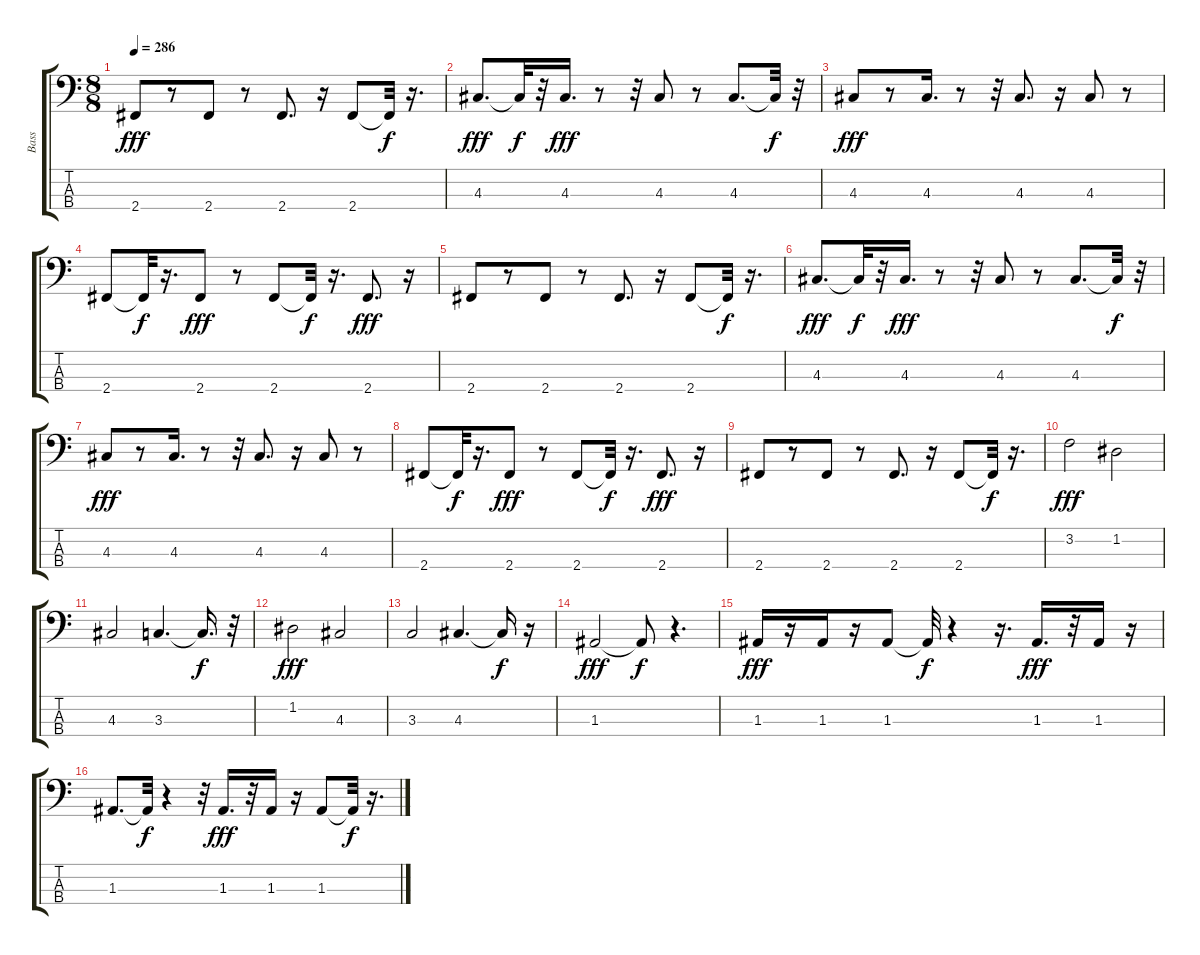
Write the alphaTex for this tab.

\track ("Bass" "Bass") {instrument electricbassfinger}
\staff {score tabs}
\tuning (G2 D2 A1 E1) {hide}
\ts (8 8)
\tempo 286
\clef f4
\ks c
2.4.8{dy fff} r.8 2.4.8 r.8 2.4.8{d} r.16 2.4.8 2.4{t}.32{dy f} r.16{d} |
4.3.8{d dy fff} 4.3{t}.32{dy f} r.32 4.3.16{d dy fff} r.8 r.32 4.3.8 r.8 4.3.8{d} 4.3{t}.32{dy f} r.32 |
4.3.8{dy fff} r.8 4.3.16{d} r.8 r.32 4.3.8{d} r.16 4.3.8 r.8 |
2.4.8 2.4{t}.32{dy f} r.16{d} 2.4.8{dy fff} r.8 2.4.8 2.4{t}.32{dy f} r.16{d} 2.4.8{d dy fff} r.16 |
2.4.8 r.8 2.4.8 r.8 2.4.8{d} r.16 2.4.8 2.4{t}.32{dy f} r.16{d} |
4.3.8{d dy fff} 4.3{t}.32{dy f} r.32 4.3.16{d dy fff} r.8 r.32 4.3.8 r.8 4.3.8{d} 4.3{t}.32{dy f} r.32 |
4.3.8{dy fff} r.8 4.3.16{d} r.8 r.32 4.3.8{d} r.16 4.3.8 r.8 |
2.4.8 2.4{t}.32{dy f} r.16{d} 2.4.8{dy fff} r.8 2.4.8 2.4{t}.32{dy f} r.16{d} 2.4.8{d dy fff} r.16 |
2.4.8 r.8 2.4.8 r.8 2.4.8{d} r.16 2.4.8 2.4{t}.32{dy f} r.16{d} |
3.2.2{dy fff} 1.2.2 |
4.3.2 3.3.4{d} 3.3{t}.16{d dy f} r.32 |
1.2.2{dy fff} 4.3.2 |
3.3.2 4.3.4{d} 4.3{t}.16{dy f} r.16 |
1.3.2{dy fff} 1.3{t}.8{dy f} r.4{d} |
1.3.16{dy fff} r.16 1.3.16 r.16 1.3.8 1.3{t}.32{dy f} r.4 r.16{d} 1.3.16{d dy fff} r.32 1.3.16 r.16 |
1.3.8{d} 1.3{t}.32{dy f} r.4 r.32 1.3.16{d dy fff} r.32 1.3.16 r.16 1.3.8 1.3{t}.32{dy f} r.16{d}
